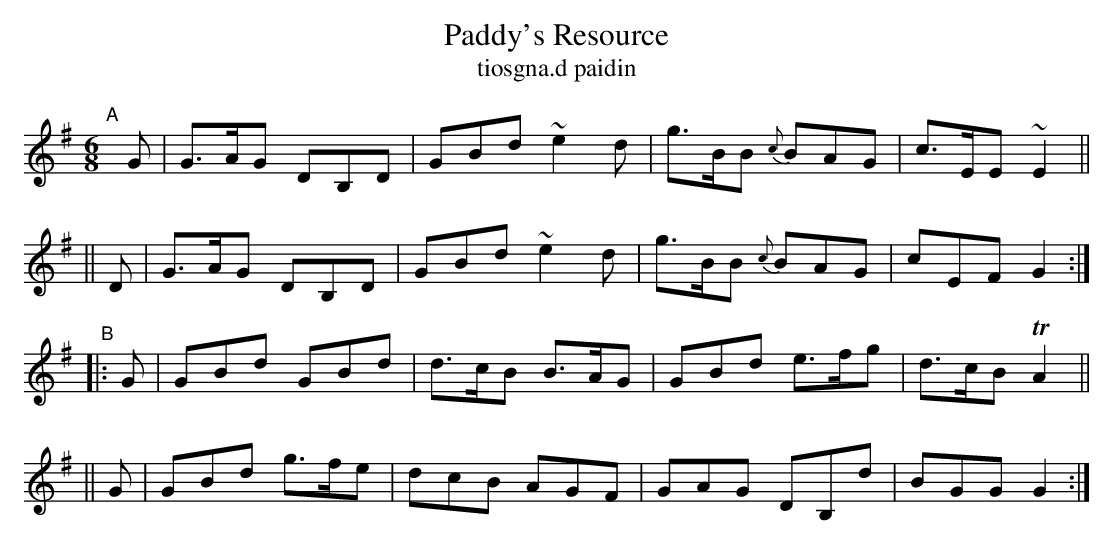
X:1
T: Paddy's Resource
T: tiosgna\.d paidin
M: 6/8
K: G
"^A"\
[|]G | G>AG DB,D | GBd ~e2d | g>BB {c}BAG | c>EE ~E2 ||
|| D | G>AG DB,D | GBd ~e2d | g>BB {c}BAG | cEF G2 :|
"^B"\
|: G | GBd GBd | d>cB B>AG | GBd e>fg | d>cB TA2 ||
|| G | GBd g>fe | dcB AGF | GAG DB,d | BGG G2 :|
